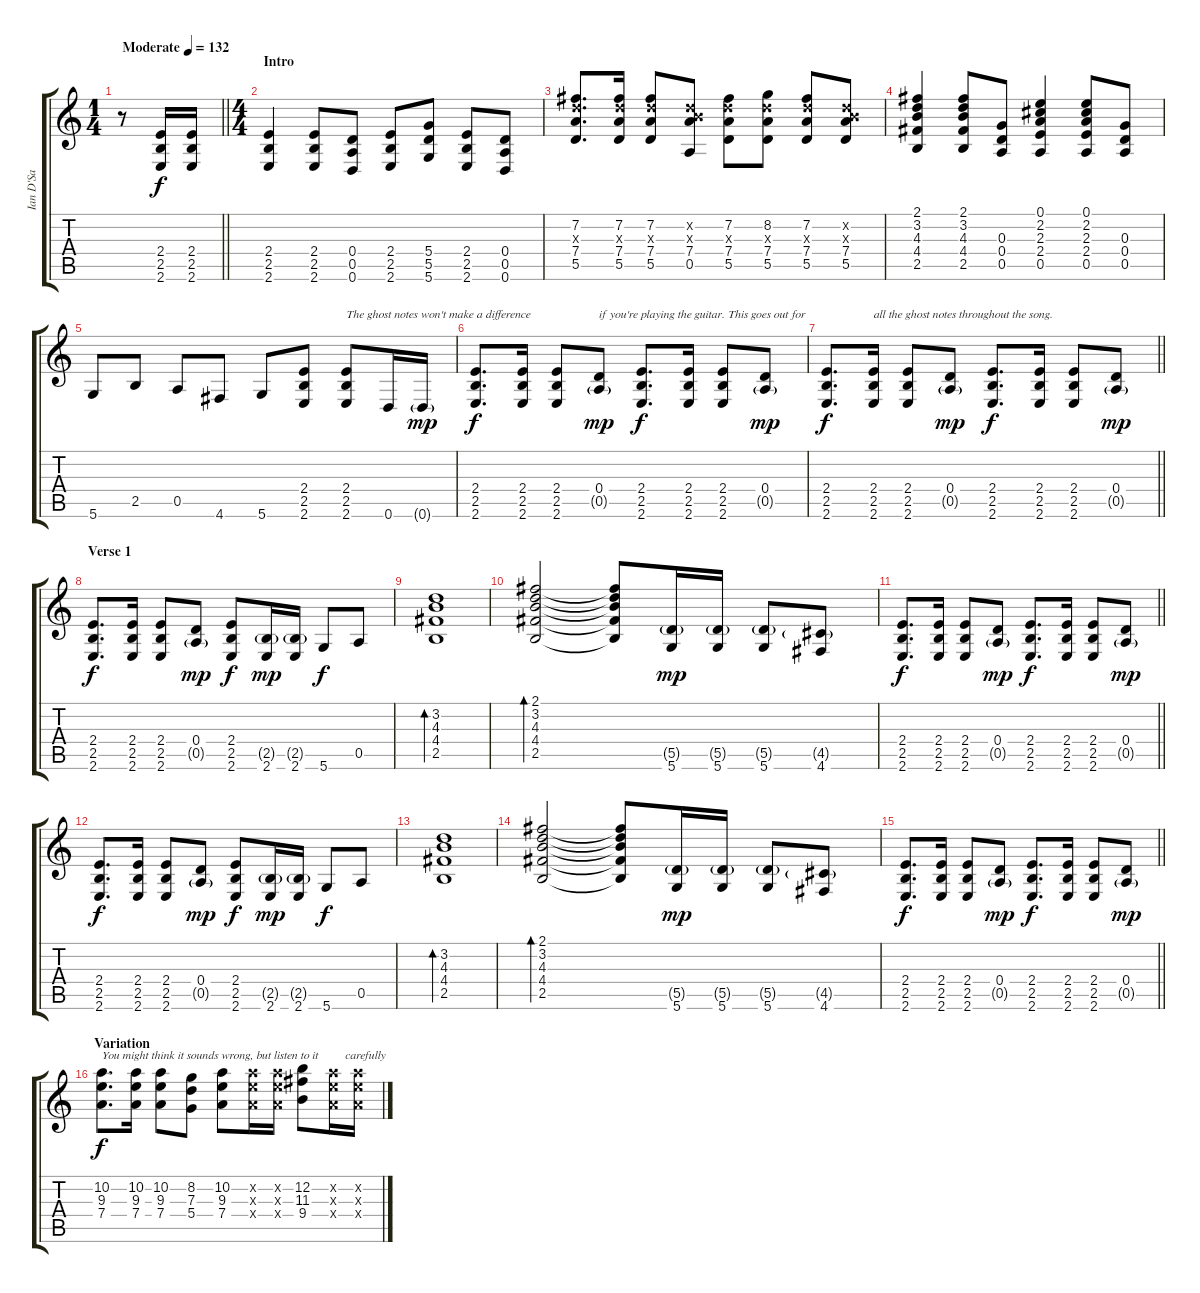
\track ("Ian D'Sa" "Ian D'Sa") {instrument overdrivenguitar}
\staff {score tabs}
\tuning (E4 B3 G3 D3 A2 D2) {hide}
\ts (1 4)
\tempo (132 "Moderate")
\clef g2
\barLineRight lightlight
\ks c
r.8{dy f instrument overdrivenguitar} (2.4 2.5 2.6).16 (2.4 2.5 2.6).16 |
\ts (4 4)
\section ("" "Intro")
(2.4 2.5 2.6).4 (2.4 2.5 2.6).8 (0.4 0.5 0.6).8 (2.4 2.5 2.6).8 (5.4 5.5 5.6).8 (2.4 2.5 2.6).8 (0.4 0.5 0.6).8 |
(7.2 7.3{x} 7.4 5.5).8{d} (7.2 7.3{x} 7.4 5.5).16 (7.2 7.3{x} 7.4 5.5).8 (0.2{x} 7.3{x} 7.4 0.5).8 (7.2 7.3{x} 7.4 5.5).8 (8.2 7.3{x} 7.4 5.5).8 (7.2 7.3{x} 7.4 5.5).8 (0.2{x} 7.3{x} 7.4 5.5).8 |
(2.1 3.2 4.3 4.4 2.5).4 (2.1 3.2 4.3 4.4 2.5).8 (0.3 0.4 0.5).8 (0.1 2.2 2.3 2.4 0.5).4 (0.1 2.2 2.3 2.4 0.5).8 (0.3 0.4 0.5).8 |
5.6.8 2.5.8 0.5.8 4.6.8 5.6.8 (2.4 2.5 2.6).8 (2.4 2.5 2.6).8{txt "The ghost notes won't make a difference"} 0.6.16 0.6{g}.16{dy mp} |
(2.4 2.5 2.6).8{d dy f} (2.4 2.5 2.6).16 (2.4 2.5 2.6).8 (0.4 0.5{g}).8{txt "if you're playing the guitar. This goes out for" dy mp} (2.4 2.5 2.6).8{d dy f} (2.4 2.5 2.6).16 (2.4 2.5 2.6).8 (0.4 0.5{g}).8{dy mp} |
\barLineRight lightlight
(2.4 2.5 2.6).8{d dy f} (2.4 2.5 2.6).16{txt "all the ghost notes throughout the song."} (2.4 2.5 2.6).8 (0.4 0.5{g}).8{dy mp} (2.4 2.5 2.6).8{d dy f} (2.4 2.5 2.6).16 (2.4 2.5 2.6).8 (0.4 0.5{g}).8{dy mp} |
\section ("" "Verse 1")
(2.4 2.5 2.6).8{d dy f} (2.4 2.5 2.6).16 (2.4 2.5 2.6).8 (0.4 0.5{g}).8{dy mp} (2.4 2.5 2.6).8{dy f} (2.5{g} 2.6).16{dy mp} (2.5{g} 2.6).16 5.6.8{dy f} 0.5.8 |
(3.2 4.3 4.4 2.5).1{bd 60} |
(2.1 3.2 4.3 4.4 2.5).2{bd 120} (2.1{t} 3.2{t} 4.3{t} 4.4{t} 2.5{t}).8 (5.5{g} 5.6).16{dy mp} (5.5{g} 5.6).16 (5.5{g} 5.6).8 (4.5{g} 4.6).8 |
\barLineRight lightlight
(2.4 2.5 2.6).8{d dy f} (2.4 2.5 2.6).16 (2.4 2.5 2.6).8 (0.4 0.5{g}).8{dy mp} (2.4 2.5 2.6).8{d dy f} (2.4 2.5 2.6).16 (2.4 2.5 2.6).8 (0.4 0.5{g}).8{dy mp} |
(2.4 2.5 2.6).8{d dy f} (2.4 2.5 2.6).16 (2.4 2.5 2.6).8 (0.4 0.5{g}).8{dy mp} (2.4 2.5 2.6).8{dy f} (2.5{g} 2.6).16{dy mp} (2.5{g} 2.6).16 5.6.8{dy f} 0.5.8 |
(3.2 4.3 4.4 2.5).1{bd 60} |
(2.1 3.2 4.3 4.4 2.5).2{bd 120} (2.1{t} 3.2{t} 4.3{t} 4.4{t} 2.5{t}).8 (5.5{g} 5.6).16{dy mp} (5.5{g} 5.6).16 (5.5{g} 5.6).8 (4.5{g} 4.6).8 |
\barLineRight lightlight
(2.4 2.5 2.6).8{d dy f} (2.4 2.5 2.6).16 (2.4 2.5 2.6).8 (0.4 0.5{g}).8{dy mp} (2.4 2.5 2.6).8{d dy f} (2.4 2.5 2.6).16 (2.4 2.5 2.6).8 (0.4 0.5{g}).8{dy mp} |
\section ("" "Variation")
(10.2 9.3 7.4).8{d txt "You might think it sounds wrong, but listen to it" dy f} (10.2 9.3 7.4).16 (10.2 9.3 7.4).8 (8.2 7.3 5.4).8 (10.2 9.3 7.4).8 (10.2{x} 9.3{x} 7.4{x}).16 (10.2{x} 9.3{x} 7.4{x}).16 (12.2 11.3 9.4).8 (10.2{x} 9.3{x} 7.4{x}).16{txt "    carefully"} (10.2{x} 9.3{x} 7.4{x}).16
